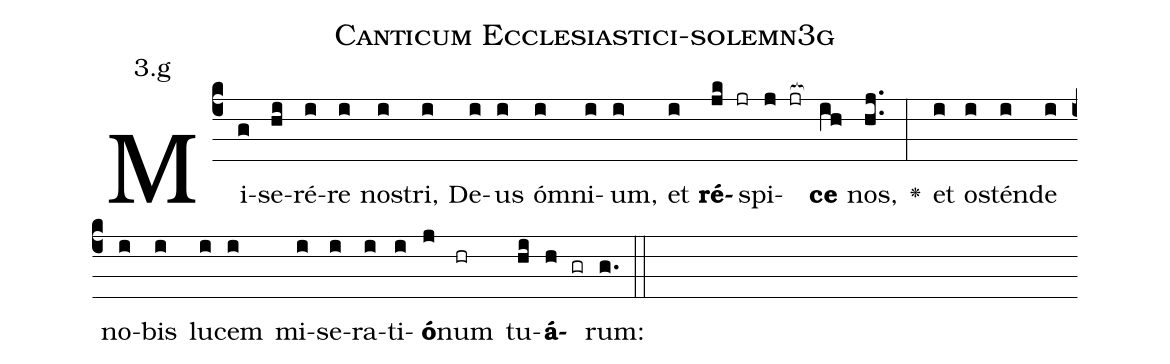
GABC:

name: Canticum Ecclesiastici-solemn3g;
annotation: 3.g;
%%
(c4)Mi(g)se(hi)ré(i)re(i) no(i)stri,(i) De(i)us(i) óm(i)ni(i)um,(i) et(i) <b>ré</b>(jk jr)spi(j jr[ocb:1{])<b>ce</b>(ih[ocb:0}]) nos,(hj..) <v>\greheightstar</v>(:) et(i) o(i)stén(i)de(i) no(i)bis(i) lu(i)cem(i) mi(i)se(i)ra(i)ti(i)<b>ó</b>(j)num(hr) tu(hi)<b>á</b>(h gr)rum:(g.) (::)


%E(i) u(i) o(j) u(hi) a(h) e.(g.) (::)
